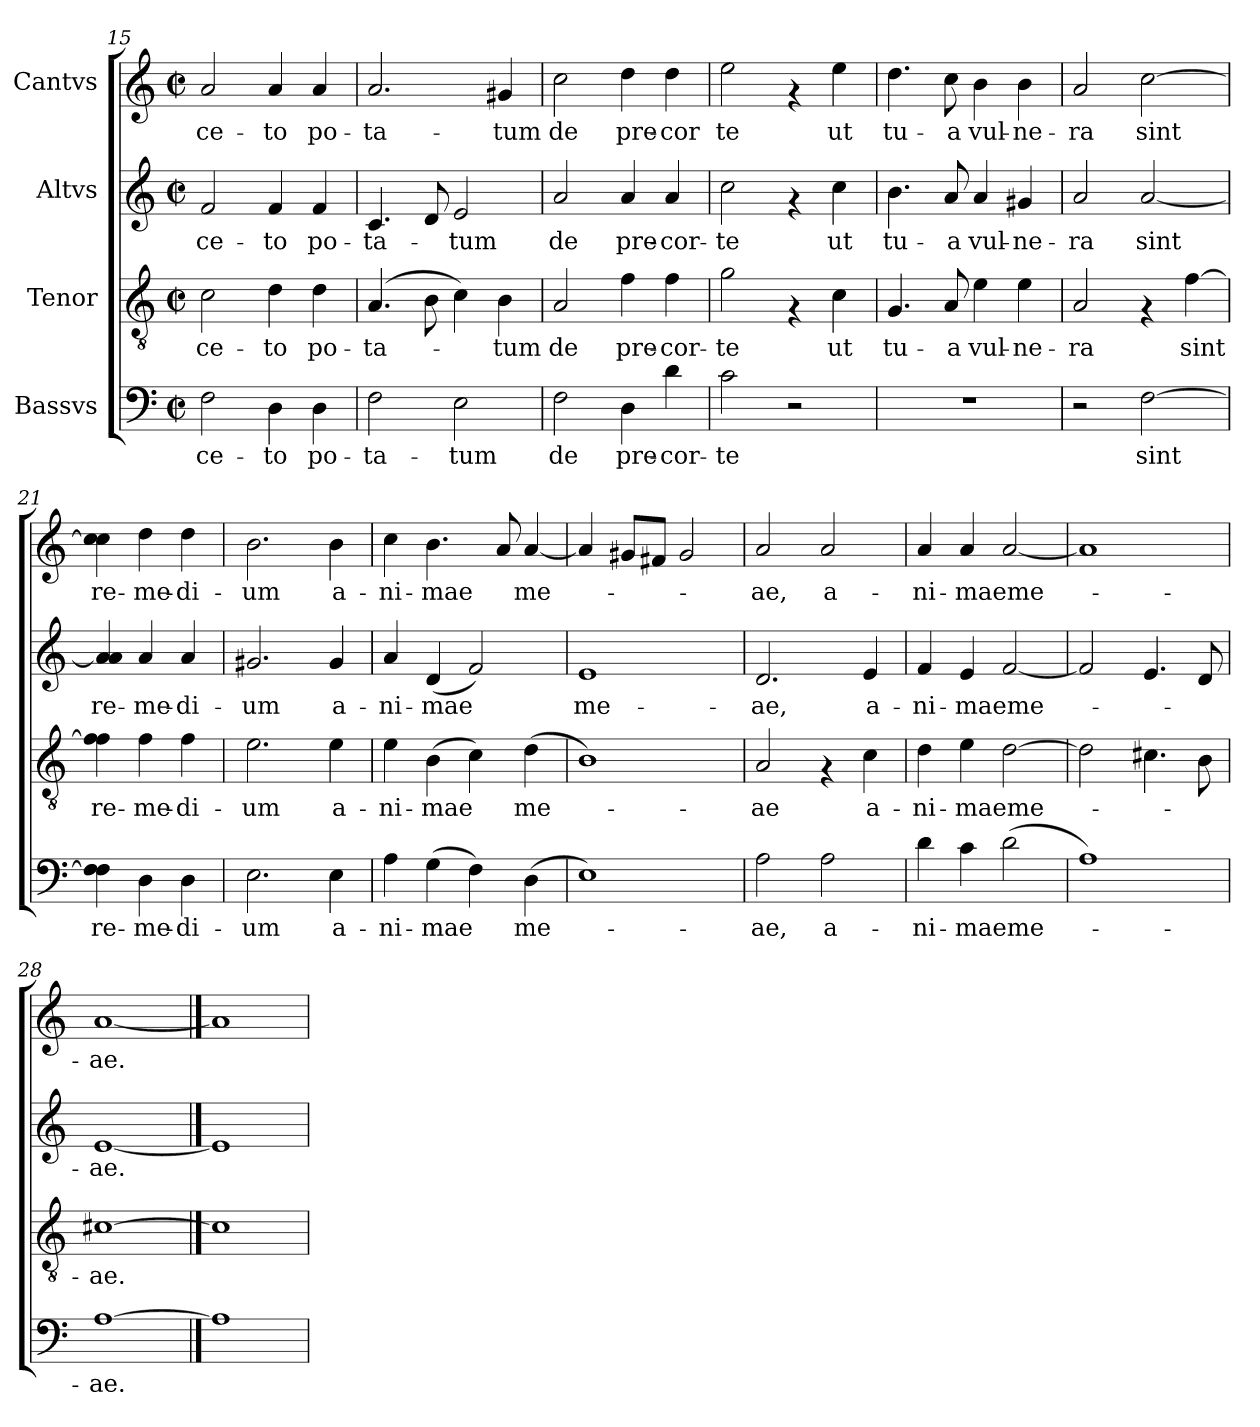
**kern	**text	**kern	**text	**kern	**text	**kern	**text
*part4	*part4	*part3	*part3	*part2	*part2	*part1	*part1
*staff4	*staff4	*staff3	*staff3	*staff2	*staff2	*staff1	*staff1
*I"Bassvs	*	*I"Tenor	*	*I"Altvs	*	*I"Cantvs	*
*clefF4	*	*clefGv2	*	*clefG2	*	*clefG2	*
*k[]	*	*k[]	*	*k[]	*	*k[]	*
*C:	*	*C:	*	*C:	*	*C:	*
*M2/2	*	*M2/2	*	*M2/2	*	*M2/2	*
*met(c|)	*	*met(c|)	*	*met(c|)	*	*met(c|)	*
=15	=15	=15	=15	=15	=15	=15	=15
!	!LO:LY:b	!	!LO:LY:b	!	!LO:LY:b	!	!LO:LY:b
2F\	-ce-	2c\	-ce-	2f/	-ce-	2a/	-ce-
!	!LO:LY:b	!	!LO:LY:b	!	!LO:LY:b	!	!LO:LY:b
4D\	-to	4d\	-to	4f/	-to	4a/	-to
!	!LO:LY:b	!	!LO:LY:b	!	!LO:LY:b	!	!LO:LY:b
4D\	po-	4d\	po-	4f/	po-	4a/	po-
=16	=16	=16	=16	=16	=16	=16	=16
!	!LO:LY:b	!	!LO:LY:b	!	!LO:LY:b	!	!LO:LY:b
2F\	-ta-	(4.A/	-ta-	4.c/	-ta-	2.a/	-ta-
.	.	8B\	.	8d/	.	.	.
!	!LO:LY:b	!	!	!	!LO:LY:b	!	!
2E\	-tum	4c\)	.	2e/	-tum	.	.
!	!	!	!LO:LY:b	!	!	!	!LO:LY:b
.	.	4B\	-tum	.	.	4g#X/	-tum
=17	=17	=17	=17	=17	=17	=17	=17
!	!LO:LY:b	!	!LO:LY:b	!	!LO:LY:b	!	!LO:LY:b
2F\	de	2A/	de	2a/	de	2cc\	de
!	!LO:LY:b	!	!LO:LY:b	!	!LO:LY:b	!	!LO:LY:b
4D\	pre-	4f\	pre-	4a/	pre-	4dd\	pre-
!	!LO:LY:b	!	!LO:LY:b	!	!LO:LY:b	!	!LO:LY:b
4d\	-cor-	4f\	-cor-	4a/	-cor-	4dd\	-cor
=18	=18	=18	=18	=18	=18	=18	=18
!	!LO:LY:b	!	!LO:LY:b	!	!LO:LY:b	!	!LO:LY:b
2c\	-te	2g\	-te	2cc\	-te	2ee\	te
2r	.	4rF	.	4rf	.	4rf	.
!	!	!	!LO:LY:b	!	!LO:LY:b	!	!LO:LY:b
.	.	4c\	ut	4cc\	ut	4ee\	ut
!!LO:PB:g=z
=19	=19	=19	=19	=19	=19	=19	=19
!	!	!	!LO:LY:b	!	!LO:LY:b	!	!LO:LY:b
1r	.	4.G/	tu-	4.b\	tu-	4.dd\	tu-
!	!	!	!LO:LY:b	!	!LO:LY:b	!	!LO:LY:b
.	.	8A/	-a	8a/	-a	8cc\	-a
!	!	!	!LO:LY:b	!	!LO:LY:b	!	!LO:LY:b
.	.	4e\	vul-	4a/	vul-	4b\	vul-
!	!	!	!LO:LY:b	!	!LO:LY:b	!	!LO:LY:b
.	.	4e\	-ne-	4g#X/	-ne-	4b\	-ne-
=20	=20	=20	=20	=20	=20	=20	=20
!	!	!	!LO:LY:b	!	!LO:LY:b	!	!LO:LY:b
2r	.	2A/	-ra	2a/	-ra	2a/	-ra
!	!LO:LY:b	!	!	!	!LO:LY:b	!	!LO:LY:b
[>2F\	sint	4rF	.	[<2a/	sint	[>2cc\	sint
!	!	!	!LO:LY:b	!	!	!	!
.	.	[>4f\	sint	.	.	.	.
=21	=21	=21	=21	=21	=21	=21	=21
!	!LO:LY:b	!	!LO:LY:b	!	!LO:LY:b	!	!LO:LY:b
4F\] 4F\	re-	4f\] 4f\	re-	4a/] 4a/	re-	4cc\] 4cc\	re-
!	!LO:LY:b	!	!LO:LY:b	!	!LO:LY:b	!	!LO:LY:b
4D\	-me-	4f\	-me-	4a/	-me-	4dd\	-me-
!	!LO:LY:b	!	!LO:LY:b	!	!LO:LY:b	!	!LO:LY:b
4D\	-di-	4f\	-di-	4a/	-di-	4dd\	-di-
=22	=22	=22	=22	=22	=22	=22	=22
!	!LO:LY:b	!	!LO:LY:b	!	!LO:LY:b	!	!LO:LY:b
2.E\	-um	2.e\	-um	2.g#X/	-um	2.b\	-um
!	!LO:LY:b	!	!LO:LY:b	!	!LO:LY:b	!	!LO:LY:b
4E\	a-	4e\	a-	4g#/	a-	4b\	a-
=23	=23	=23	=23	=23	=23	=23	=23
!	!LO:LY:b	!	!LO:LY:b	!	!LO:LY:b	!	!LO:LY:b
4A\	-ni-	4e\	-ni-	4a/	-ni-	4cc\	-ni-
!	!LO:LY:b	!	!LO:LY:b	!	!LO:LY:b	!	!LO:LY:b
(>4G\	-mae	(>4B\	-mae	(<4d/	-mae	4.b\	-mae
4F\)	.	4c\)	.	2f/)	.	.	.
.	.	.	.	.	.	8a/	.
!	!LO:LY:b	!	!LO:LY:b	!	!	!	!LO:LY:b
(>4D\	me-	(>4d\	me-	.	.	[<4a/	me-
=24	=24	=24	=24	=24	=24	=24	=24
!	!	!	!	!	!LO:LY:b	!	!
1E)	.	1B)	.	1e	me-	4a/]	.
.	.	.	.	.	.	8g#X/L	.
.	.	.	.	.	.	8f#X/J	.
.	.	.	.	.	.	2g#/	.
=25	=25	=25	=25	=25	=25	=25	=25
!	!LO:LY:b	!	!LO:LY:b	!	!LO:LY:b	!	!LO:LY:b
2A\	-ae,	2A/	-ae	2.d/	-ae,	2a/	-ae,
!	!LO:LY:b	!	!	!	!	!	!LO:LY:b
2A\	a-	4rF	.	.	.	2a/	a-
!	!	!	!LO:LY:b	!	!LO:LY:b	!	!
.	.	4c\	a-	4e/	a-	.	.
=26	=26	=26	=26	=26	=26	=26	=26
!	!LO:LY:b	!	!LO:LY:b	!	!LO:LY:b	!	!LO:LY:b
4d\	-ni-	4d\	-ni-	4f/	-ni-	4a/	-ni-
!	!LO:LY:b	!	!LO:LY:b	!	!LO:LY:b	!	!LO:LY:b
4c\	-maeme-	4e\	-maeme-	4e/	-maeme-	4a/	-maeme-
(>2d\	.	[>2d\	.	[<2f/	.	[<2a/	.
=27	=27	=27	=27	=27	=27	=27	=27
1A)	.	2d\]	.	2f/]	.	1a]	.
.	.	4.c#X\	.	4.e/	.	.	.
.	.	8B\	.	8d/	.	.	.
=28	=28	=28	=28	=28	=28	=28	=28
!	!LO:LY:b	!	!LO:LY:b	!	!LO:LY:b	!	!LO:LY:b
[1A	-ae.	[1c#X	-ae.	[1e	-ae.	[1a	-ae.
==29	==29	==29	==29	==29	==29	==29	==29
1A]	.	1c#]	.	1e]	.	1a]	.
=	=	=	=	=	=	=	=
*-	*-	*-	*-	*-	*-	*-	*-
